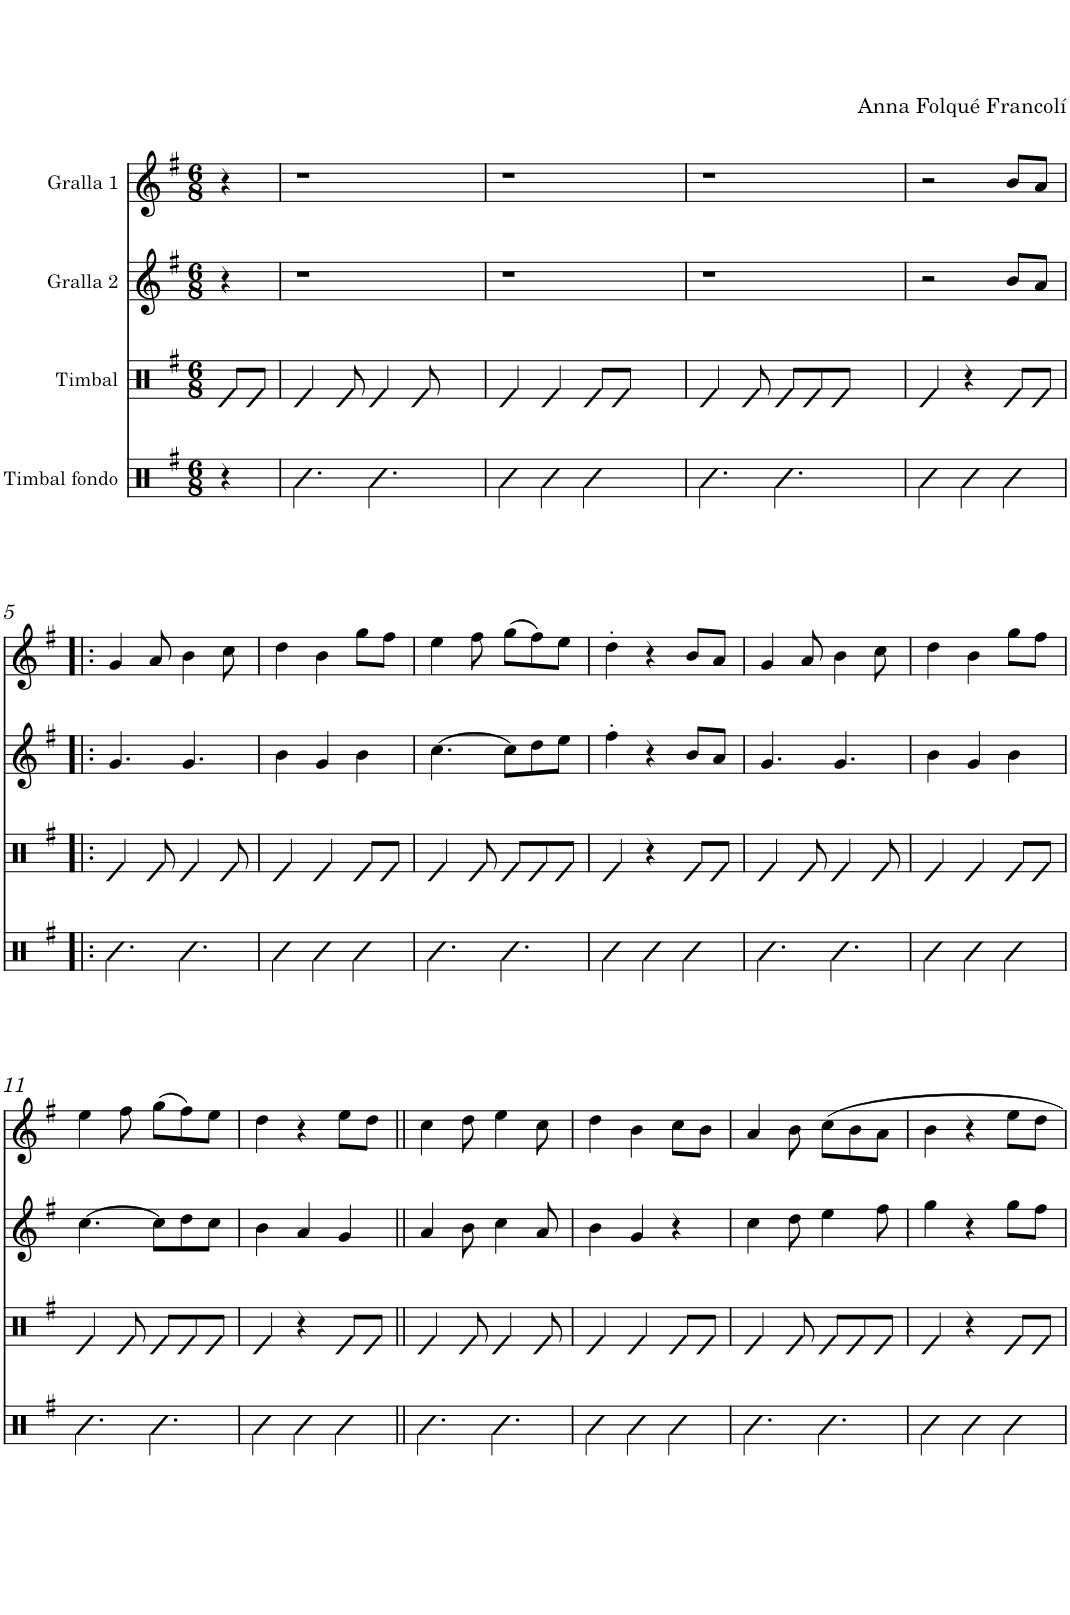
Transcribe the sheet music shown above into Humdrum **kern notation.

**kern	**kern	**kern	**kern
*part4	*part3	*part2	*part1
*staff4	*staff3	*staff2	*staff1
*I"Timbal fondo	*I"Timbal	*I"Gralla 2	*I"Gralla 1
*clefX	*clefX	*clefG2	*clefG2
*Trd-7c-15	*	*Trd8c14	*
*k[f#]	*k[f#]	*k[f#]	*k[f#]
*M6/8	*M6/8	*M6/8	*M6/8
=	=	=	=
4r	8e/L	4r	4r
.	8e/J	.	.
=1	=1	=1	=1
4.b\	4e/	2.r	2.r
.	8e/	.	.
4.b\	4e/	.	.
.	8e/	.	.
4ryy	4ryy	4ryy	4ryy
=2	=2	=2	=2
4b\	4e/	2.r	2.r
4b\	4e/	.	.
4b\	8e/L	.	.
.	8e/J	.	.
4ryy	4ryy	4ryy	4ryy
=3	=3	=3	=3
4.b\	4e/	2.r	2.r
.	8e/	.	.
4.b\	8e/L	.	.
.	8e/	.	.
.	8e/J	.	.
4ryy	4ryy	4ryy	4ryy
=4	=4	=4	=4
4b\	4e/	2r	2r
4b\	4r	.	.
4b\	8e/L	8b/L	8b/L
.	8e/J	8a/J	8a/J
!!LO:LB:g=z
=5!|:	=5!|:	=5!|:	=5!|:
4.b\	4e/	4.g/	4g/
.	8e/	.	8a/
4.b\	4e/	4.g/	4b\
.	8e/	.	8cc\
=6	=6	=6	=6
4b\	4e/	4b\	4dd\
4b\	4e/	4g/	4b\
4b\	8e/L	4b\	8gg\L
.	8e/J	.	8ff#\J
=7	=7	=7	=7
4.b\	4e/	[4.cc\	4ee\
.	8e/	.	8ff#\
4.b\	8e/L	8cc\L]	(>8gg\L
.	8e/	8dd\	8ff#\)
.	8e/J	8ee\J	8ee\J
=8	=8	=8	=8
4b\	4e/	4ff#'\	4dd'\
4b\	4r	4r	4r
4b\	8e/L	8b/L	8b/L
.	8e/J	8a/J	8a/J
=9	=9	=9	=9
4.b\	4e/	4.g/	4g/
.	8e/	.	8a/
4.b\	4e/	4.g/	4b\
.	8e/	.	8cc\
=10	=10	=10	=10
4b\	4e/	4b\	4dd\
4b\	4e/	4g/	4b\
4b\	8e/L	4b\	8gg\L
.	8e/J	.	8ff#\J
!!LO:LB:g=z
=11	=11	=11	=11
4.b\	4e/	[4.cc\	4ee\
.	8e/	.	8ff#\
4.b\	8e/L	8cc\L]	(>8gg\L
.	8e/	8dd\	8ff#\)
.	8e/J	8cc\J	8ee\J
=12	=12	=12	=12
4b\	4e/	4b\	4dd\
4b\	4r	4a/	4r
4b\	8e/L	4g/	8ee\L
.	8e/J	.	8dd\J
=13||	=13||	=13||	=13||
4.b\	4e/	4a/	4cc\
.	8e/	8b\	8dd\
4.b\	4e/	4cc\	4ee\
.	8e/	8a/	8cc\
=14	=14	=14	=14
4b\	4e/	4b\	4dd\
4b\	4e/	4g/	4b\
4b\	8e/L	4r	8cc\L
.	8e/J	.	8b\J
=15	=15	=15	=15
4.b\	4e/	4cc\	4a/
.	8e/	8dd\	8b\
4.b\	8e/L	4ee\	8cc\L
.	8e/	.	8b\
.	8e/J	8ff#\	8a\J
=16	=16	=16	=16
4b\	4e/	4gg\	4b\
4b\	4r	4r	4r
4b\	8e/L	8gg\L	8ee\L
.	8e/J	8ff#\J	8dd\J
=	=	=	=
*-	*-	*-	*-
